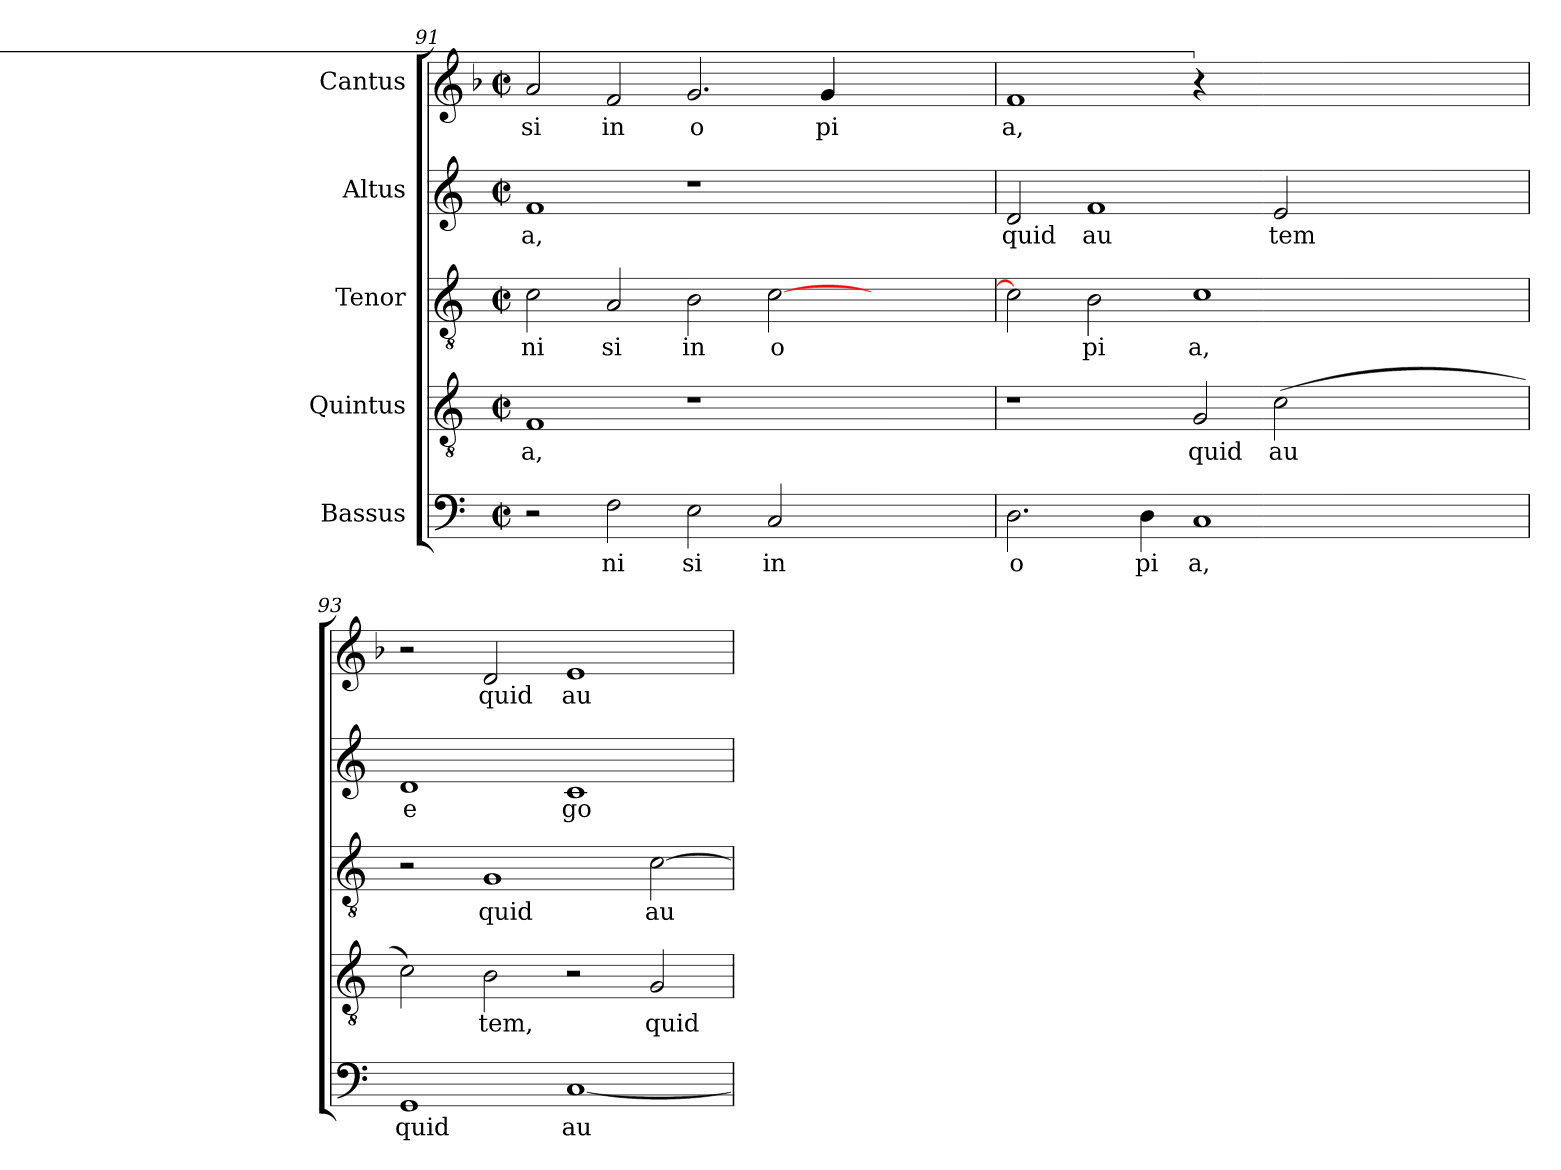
**kern	**text	**kern	**text	**kern	**text	**kern	**text	**kern	**text
*part5	*part5	*part4	*part4	*part3	*part3	*part2	*part2	*part1	*part1
*staff5	*staff5	*staff4	*staff4	*staff3	*staff3	*staff2	*staff2	*staff1	*staff1
*I"Bassus	*	*I"Quintus	*	*I"Tenor	*	*I"Altus	*	*I"Cantus	*
!!LO:LB:g=z
*clefF4	*	*clefGv2	*	*clefGv2	*	*clefG2	*	*clefG2	*
*	*	*k[]	*	*	*	*	*	*k[b-]	*
*	*	*C:	*	*	*	*	*	*F:	*
*M2/2	*	*M2/2	*	*M2/2	*	*M2/2	*	*M2/2	*
*met(c|)	*	*met(c|)	*	*met(c|)	*	*met(c|)	*	*met(c|)	*
=91	=91	=91	=91	=91	=91	=91	=91	=91	=91
!	!	!	!LO:LY:b:cj	!	!LO:LY:b:cj	!	!LO:LY:b:cj	!	!LO:LY:b:cj
2r	.	1F	-a,	2c\	ni	1f	a,	2a/	si
!	!LO:LY:b:cj	!	!	!	!LO:LY:b:cj	!	!	!	!LO:LY:b:cj
2F\	ni	.	.	2A/	si	.	.	2f/	in
!	!LO:LY:b:cj	!LO:N:vis=1	!	!	!LO:LY:b:cj	!LO:N:vis=1	!	!	!LO:LY:b:cj
2E\	si	0r	.	2B\	in	0r	.	2.g/	o
!	!LO:LY:b:cj	!	!	!	!LO:LY:b:cj	!	!	!	!
2C/	in	.	.	[>2c\	o	.	.	.	.
!	!	!	!	!	!	!	!	!	!LO:LY:b:cj
.	.	.	.	.	.	.	.	4g/	pi
1ryy	.	.	.	1ryy	.	.	.	1ryy	.
=92	=92	=92	=92	=92	=92	=92	=92	=92	=92
!	!LO:LY:b:cj	!	!	!	!	!	!LO:LY:b:cj	!	!LO:LY:b:cj
2.D\	o	1r	.	2c\]	.	2d/	quid	1f	a,
!	!	!	!	!	!LO:LY:b:cj	!	!LO:LY:b:cj	!	!
.	.	.	.	2B\	pi	1f	au	.	.
!	!LO:LY:b:cj	!	!	!	!	!	!	!	!
4D\	pi	.	.	.	.	.	.	.	.
!	!LO:LY:b:cj	!	!LO:LY:b:cj	!	!LO:LY:b:cj	!	!	!LO:N:vis=1	!
1C	a,	2G/	quid	1c	a,	.	.	4%9r	.
!	!	!	!LO:LY:b	!	!	!	!LO:LY:b:cj	!	!
.	.	(>2c\	au	.	.	2e/	tem	.	.
1ryy	.	1ryy	.	1ryy	.	1ryy	.	.	.
4ryy	.	4ryy	.	4ryy	.	4ryy	.	.	.
=93	=93	=93	=93	=93	=93	=93	=93	=93	=93
!	!LO:LY:b:cj	!	!	!	!	!	!LO:LY:b:cj	!	!
1GG	quid	2c\)	.	2r	.	1d	e	2r	.
!	!	!	!LO:LY:b:cj	!	!LO:LY:b:cj	!	!	!	!LO:LY:b:cj
.	.	2B\	tem,	1G	quid	.	.	2d/	quid
!	!LO:LY:b:cj	!	!	!	!	!	!LO:LY:b:cj	!	!LO:LY:b:cj
[<1C	au	2r	.	.	.	1c	go	1e	au
!	!	!	!LO:LY:b:cj	!	!LO:LY:b	!	!	!	!
.	.	2G/	quid	[>2c\	au	.	.	.	.
=	=	=	=	=	=	=	=	=	=
*-	*-	*-	*-	*-	*-	*-	*-	*-	*-
